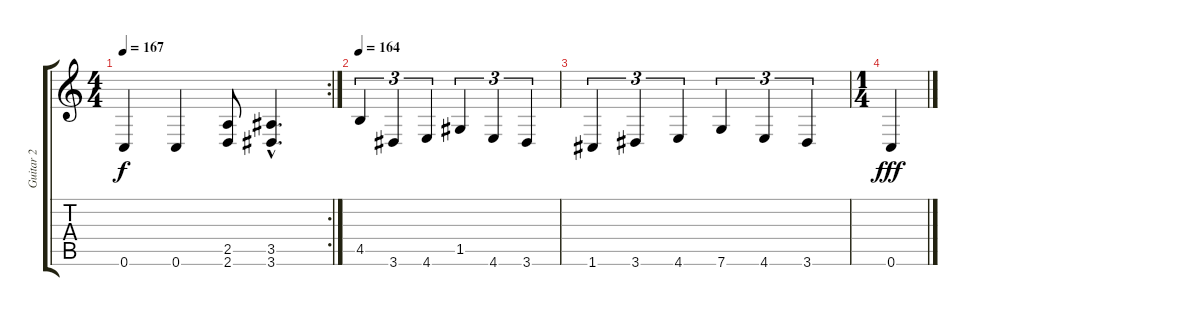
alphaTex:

\track ("Guitar 2" "Guitar 2") {instrument distortionguitar}
\staff {score tabs}
\tuning (D4 A3 F3 C3 G2 C2) {hide}
\rc 2
\ts (4 4)
\tempo 167
\clef g2
\ks c
0.6.4{dy f} 0.6.4 (2.5 2.6).8 (3.5{hac} 3.6{hac}).4{d} |
\tempo 164
4.5.4{tu (3 2)} 3.6.4{tu (3 2)} 4.6.4{tu (3 2)} 1.5.4{tu (3 2)} 4.6.4{tu (3 2)} 3.6.4{tu (3 2)} |
1.6.4{tu (3 2)} 3.6.4{tu (3 2)} 4.6.4{tu (3 2)} 7.6.4{tu (3 2)} 4.6.4{tu (3 2)} 3.6.4{tu (3 2)} |
\ts (1 4)
0.6.4{dy fff}
